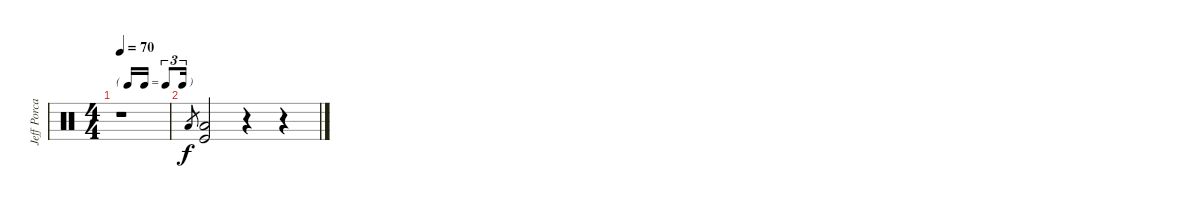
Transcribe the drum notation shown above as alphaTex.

\track ("Jeff Porcaro" "Jeff Porca") {instrument percussion}
\staff {score}
\articulation defaults
\ts (4 4)
\tf triplet16th
\tempo 70
\clef neutral
\ks c
r.1{dy fff} |
"Low Tom (hit)".8{gr dy f} ("Low Floor Tom (hit)" "Kick (hit)").2 r.4 r.4
